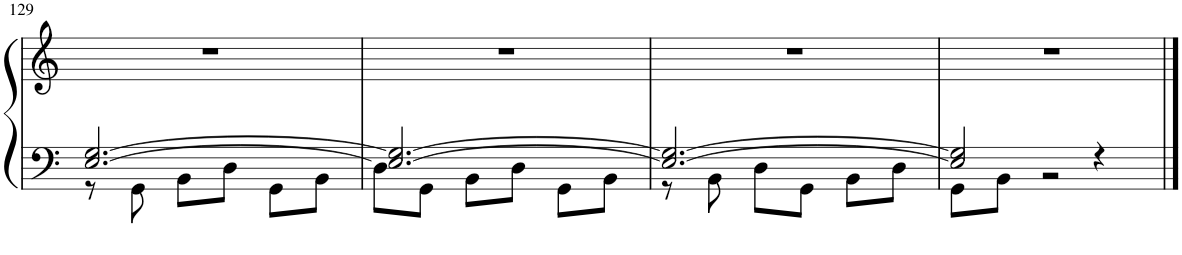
**kern	**kern
*part1	*part1
*staff2	*staff1
*I"Piano	*
*I'Pno.	*
!!LO:PB:g=z
*clefG2	*clefF4
*k[]	*k[]
*M3/4	*M3/4
=129	=129
*^	*
[2.E/ [2.G/	8r	2.r
.	8GG\	.
.	8BB\L	.
.	8D\J	.
.	8GG\L	.
.	8BB\J	.
=130	=130	=130
2.E/_ 2.G/_	8D\L	2.r
.	8GG\J	.
.	8BB\L	.
.	8D\J	.
.	8GG\L	.
.	8BB\J	.
=131	=131	=131
2.E/_ 2.G/_	8r	2.r
.	8BB\	.
.	8D\L	.
.	8GG\J	.
.	8BB\L	.
.	8D\J	.
=132	=132	=132
2E/] 2G/]	8GG\L	2.r
.	8BB\J	.
.	2r	.
4r	.	.
*v	*v	*
==	==
*-	*-
